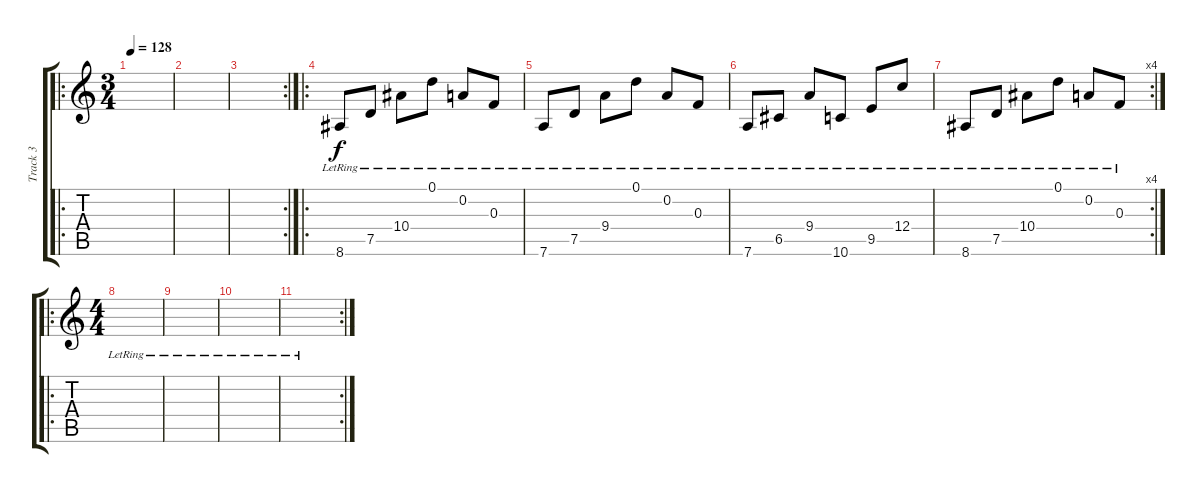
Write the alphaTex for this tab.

\track ("Track 3" "Track 3") {instrument distortionguitar}
\staff {score tabs}
\tuning (D4 A3 F3 C3 G2 D2) {hide}
\ro
\ts (3 4)
\tempo 128
\clef g2
\ks c
|
|
\rc 2
|
\ro
8.6{lr}.8{instrument acousticguitarsteel} 7.5{lr}.8 10.4{lr}.8 0.1{lr}.8 0.2{lr}.8 0.3{lr}.8 |
7.6{lr}.8 7.5{lr}.8 9.4{lr}.8 0.1{lr}.8 0.2{lr}.8 0.3{lr}.8 |
7.6{lr}.8 6.5{lr}.8 9.4{lr}.8 10.6{lr}.8 9.5{lr}.8 12.4{lr}.8 |
\rc 4
8.6{lr}.8 7.5{lr}.8 10.4{lr}.8 0.1{lr}.8 0.2{lr}.8 0.3{lr}.8 |
\ro
\ts (4 4)
|
|
|
\rc 2
